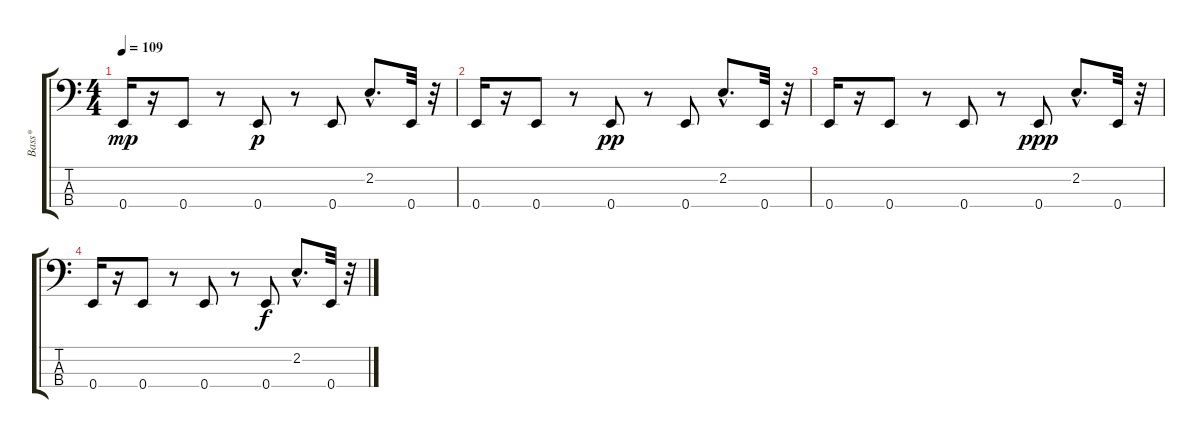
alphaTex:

\track ("Bass*" "Bass*") {instrument electricbassfinger}
\staff {score tabs}
\tuning (G2 D2 A1 E1) {hide}
\ts (4 4)
\tempo 109
\clef f4
\ks c
0.4.16{dy mp} r.16 0.4.8 r.8 0.4.8{dy p} r.8 0.4.8 2.2{hac}.8{d} 0.4.32 r.32 |
0.4.16 r.16 0.4.8 r.8 0.4.8{dy pp} r.8 0.4.8 2.2{hac}.8{d} 0.4.32 r.32 |
0.4.16 r.16 0.4.8 r.8 0.4.8 r.8 0.4.8{dy ppp} 2.2{hac}.8{d} 0.4.32 r.32 |
0.4.16 r.16 0.4.8 r.8 0.4.8 r.8 0.4.8{dy f} 2.2{hac}.8{d} 0.4.32 r.32
